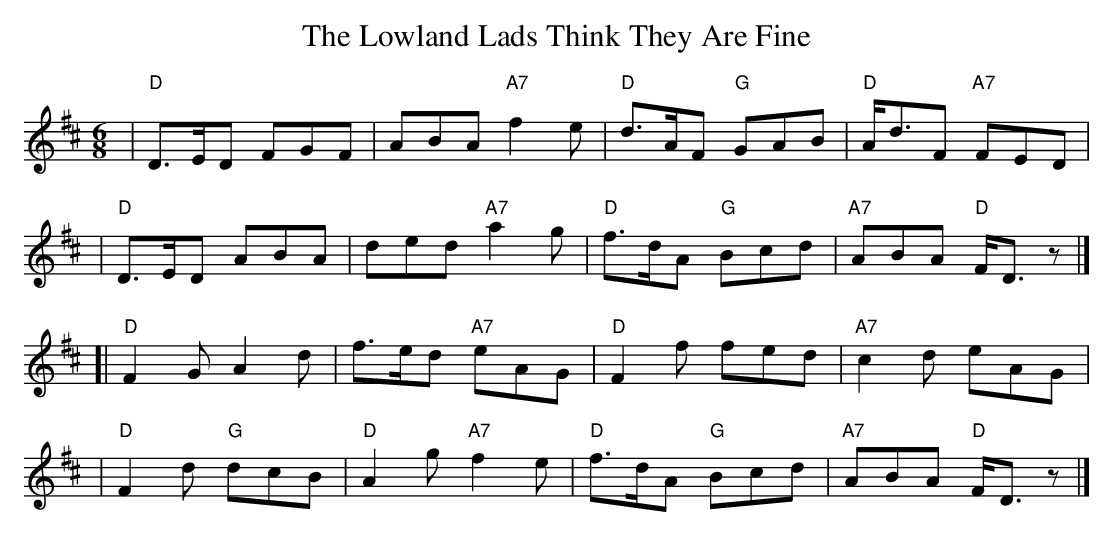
X:1
T: The Lowland Lads Think They Are Fine
M: 6/8
L: 1/8
K: D
|  "D"D>ED FGF | ABA "A7"f2e | "D"d>AF "G"GAB | "D"A<dF "A7"FED |
|  "D"D>ED ABA | ded "A7"a2g | "D"f>dA "G"Bcd | "A7"ABA "D"F<Dz |]
[| "D"F2G A2d | f>ed "A7"eAG | "D"F2f fed | "A7"c2d eAG |
|  "D"F2d "G"dcB | "D"A2g "A7"f2e | "D"f>dA "G"Bcd | "A7"ABA "D"F<Dz |]
